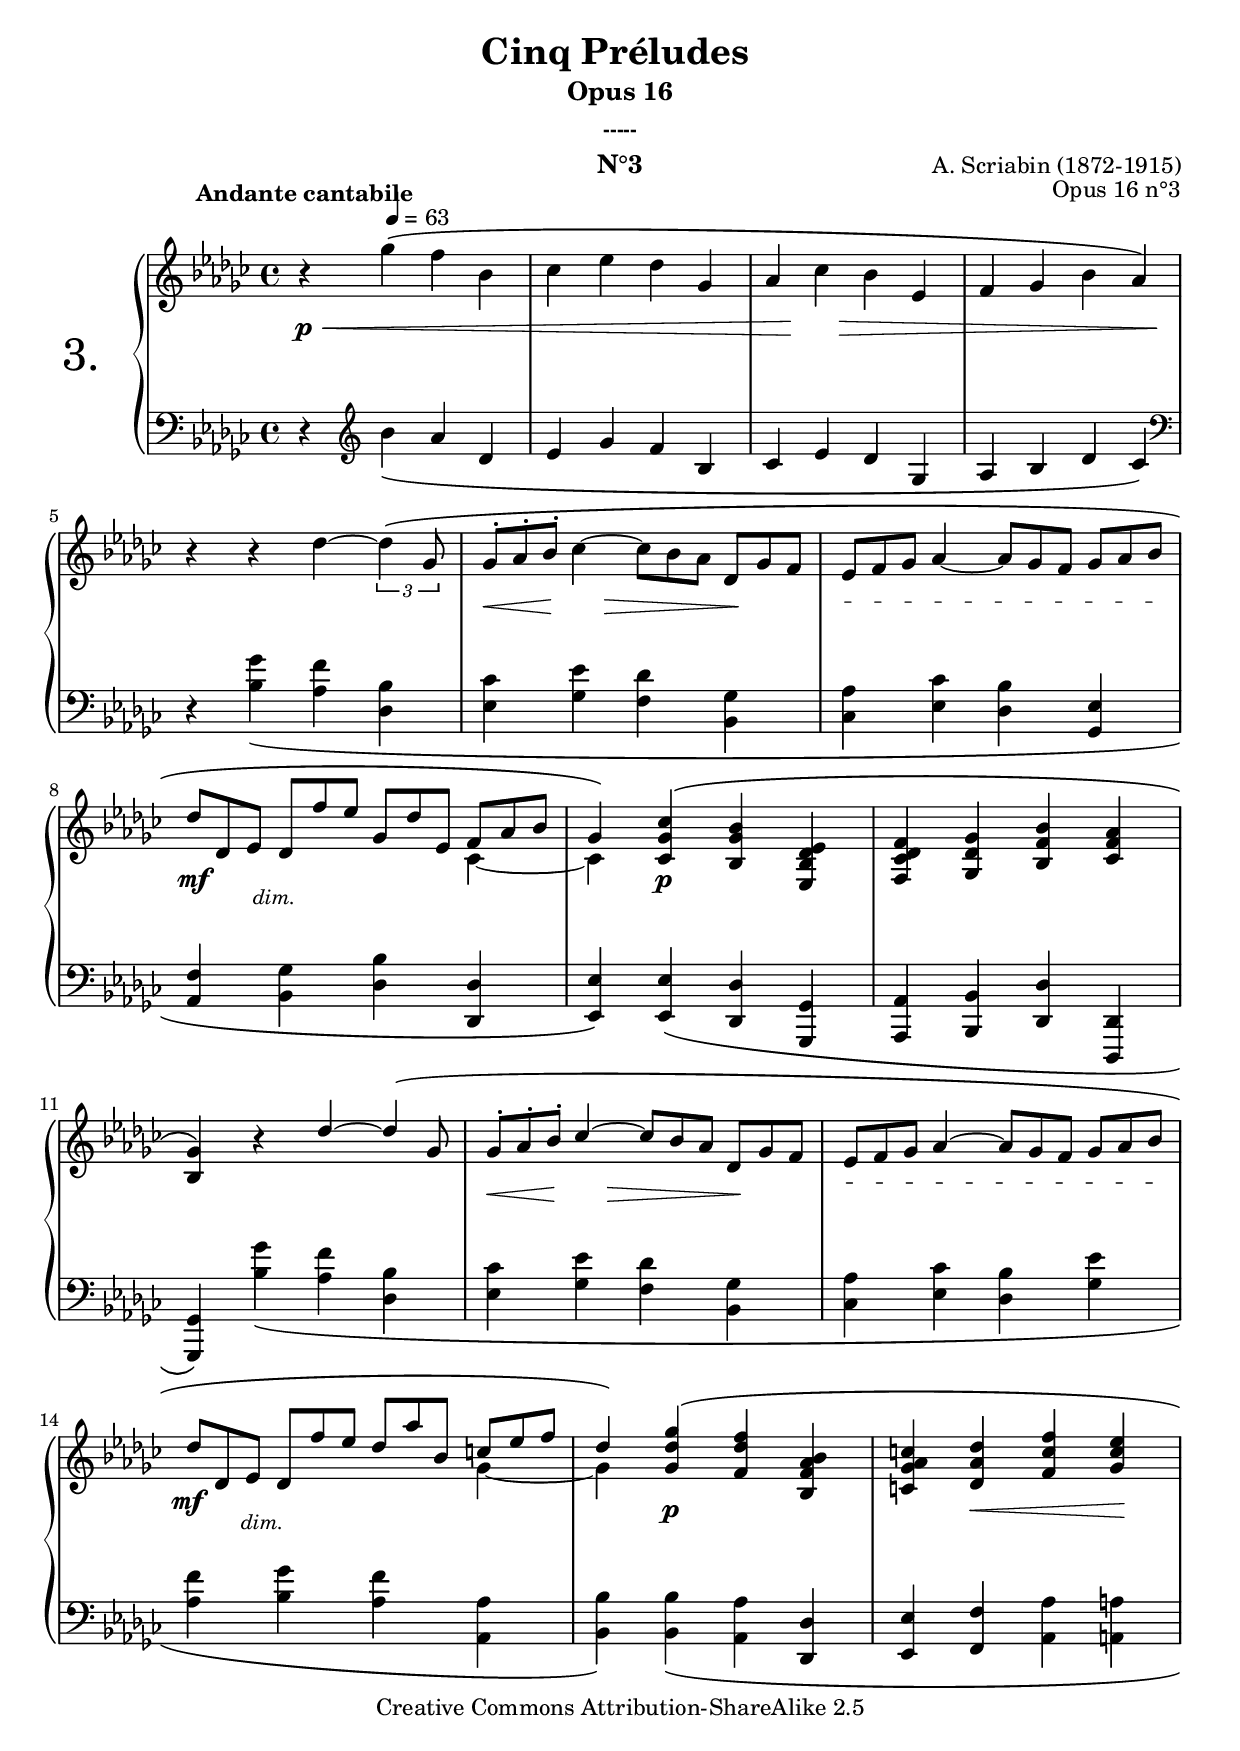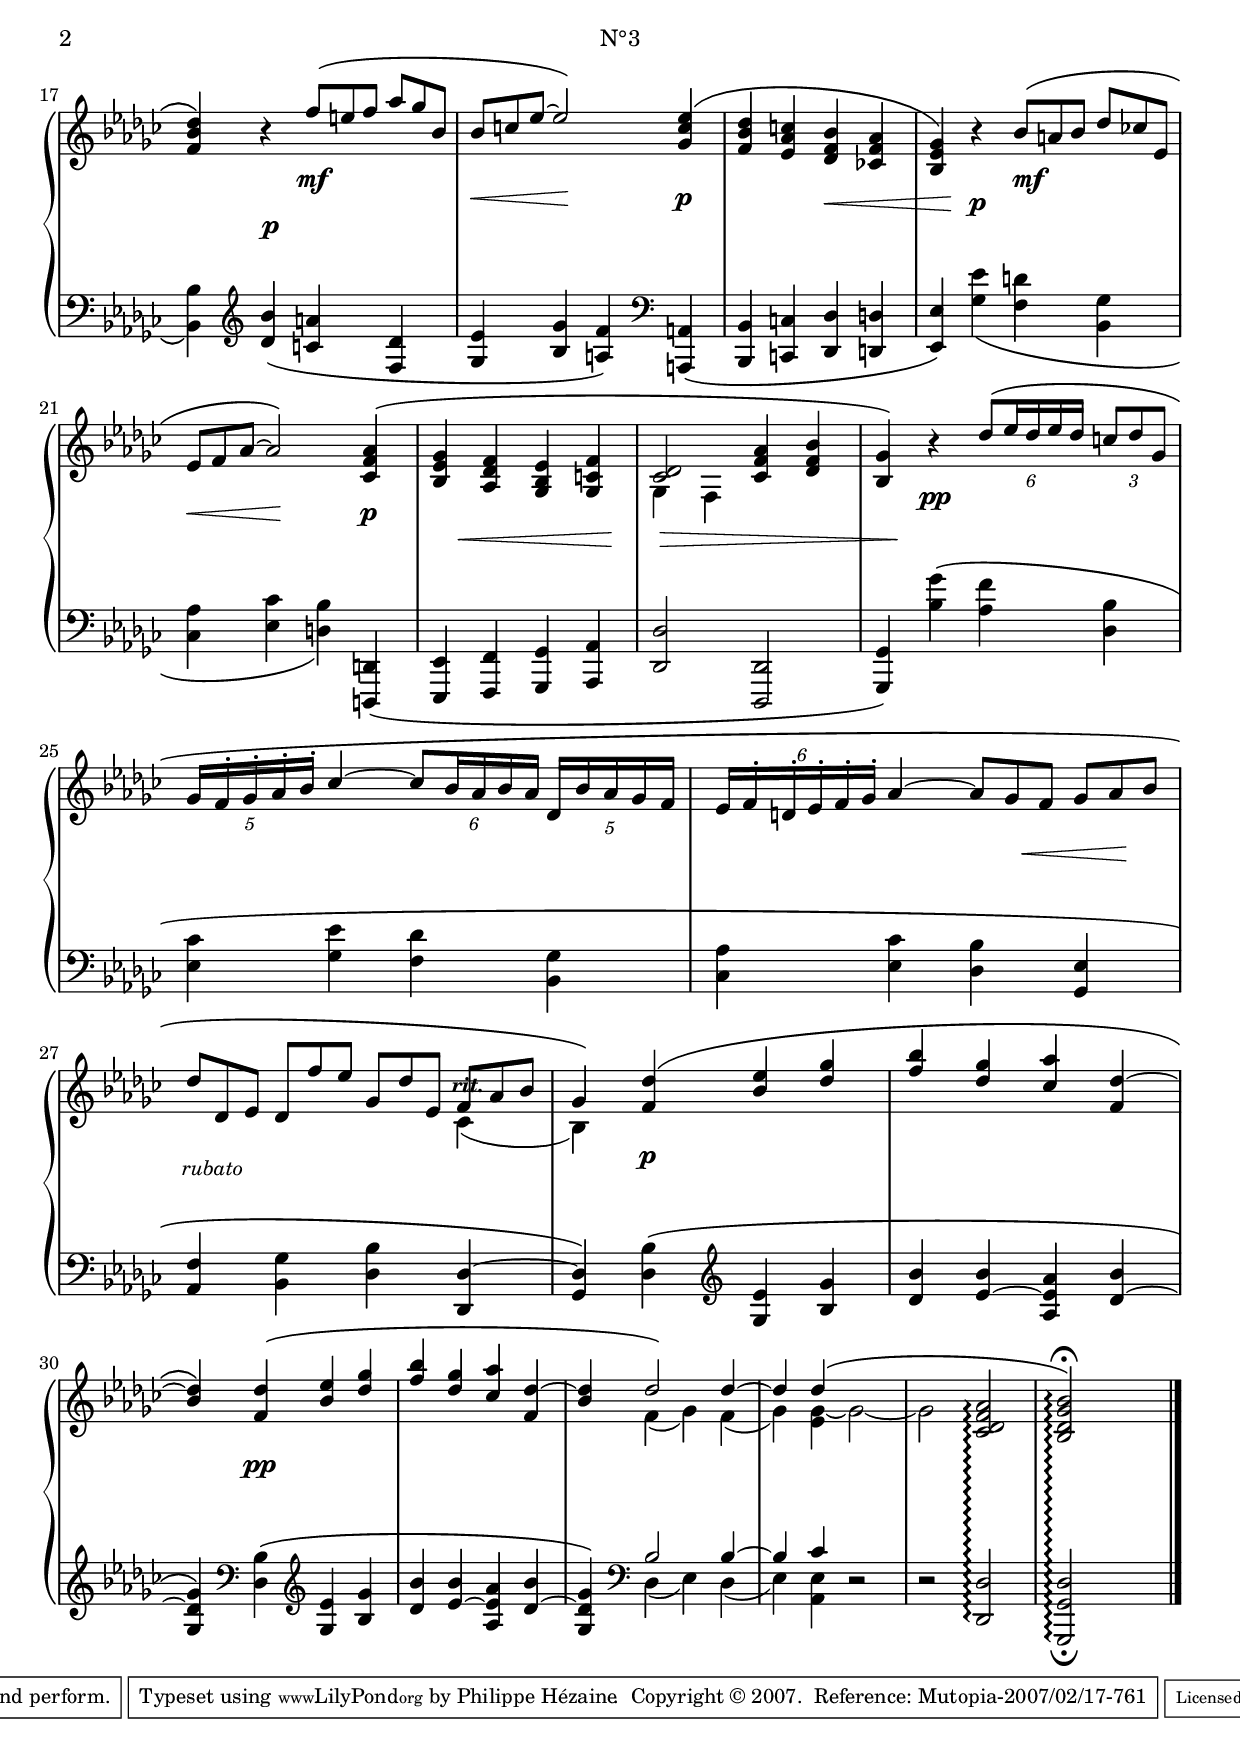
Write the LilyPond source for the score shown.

 \version "2.10.16"

 \paper { between-system-padding = #1
	ragged-bottom=##f
	ragged-last-bottom=##f
	}
 
     \header {
       title = "Cinq Préludes "
       subtitle = "Opus 16"
       subsubtitle = "-----"
       composer = "A. Scriabin (1872-1915)"
       opus = "Opus 16 n°3"
       instrument = "N°3"
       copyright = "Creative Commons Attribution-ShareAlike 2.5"
     
       % These are headers used by the Mutopia Project
       % http://www.mutopiaproject.org/
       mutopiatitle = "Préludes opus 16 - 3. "
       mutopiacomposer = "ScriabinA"
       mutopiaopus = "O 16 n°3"
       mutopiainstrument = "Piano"
       date = "composer's dates"
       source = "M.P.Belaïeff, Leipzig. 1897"
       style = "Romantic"
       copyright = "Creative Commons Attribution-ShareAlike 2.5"
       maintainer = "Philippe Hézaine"
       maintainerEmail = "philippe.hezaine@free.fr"
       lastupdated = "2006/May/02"



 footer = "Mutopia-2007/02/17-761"
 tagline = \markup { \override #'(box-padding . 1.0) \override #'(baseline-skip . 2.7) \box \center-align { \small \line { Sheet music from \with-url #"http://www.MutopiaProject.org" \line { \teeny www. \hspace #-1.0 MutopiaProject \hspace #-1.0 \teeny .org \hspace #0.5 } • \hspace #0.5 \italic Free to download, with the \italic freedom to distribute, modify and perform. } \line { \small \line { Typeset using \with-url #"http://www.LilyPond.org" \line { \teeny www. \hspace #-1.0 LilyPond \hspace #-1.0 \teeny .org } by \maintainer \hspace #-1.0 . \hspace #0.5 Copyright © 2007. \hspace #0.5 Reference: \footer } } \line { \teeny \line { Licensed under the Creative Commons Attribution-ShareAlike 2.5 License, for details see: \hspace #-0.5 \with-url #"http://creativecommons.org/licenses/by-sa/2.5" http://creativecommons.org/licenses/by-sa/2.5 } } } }
     }

     upper = \relative c'' {
       \clef treble
       \key ges \major
       \time 4/4

	\once \override Score.MetronomeMark #'extra-offset = #'(12 . 2)
	\tempo4 = 63
	\once \override TextScript #'extra-offset = #'(-10 . 2.2)
	r4^\markup { \bold "Andante cantabile" } ges'4^\( f bes, |
	ces es des ges, |
	as ces bes es, |
	f ges bes as\) |
\break %mes 5
	\tupletDown
	r4 r4 des ~ \times 2/3 {des4^\( ges,8} |
	\override TupletNumber #'transparent = ##t
	\override TupletBracket #'transparent = ##t
	\times 2/3 {ges8^. as^. bes^.} ces4 ~ \times 2/3 {ces8 bes as} \times 2/3 {des,8 ges f} |
	\textSpannerDown \override TextSpanner #'padding = #1.9 \override TextSpanner #'edge-text = #'("cresc.")
	\times 2/3 {es8\startTextSpan f ges} as4 ~ \times 2/3 {as8 ges f} \times 2/3 {ges as bes\stopTextSpan} |
\break %mes8
	\times 2/3 {des des, es} \times 2/3 {des f' es} \times 2/3 {ges, des' es,} \voiceOne << { \times 2/3 {f as bes} | 
	ges4\)} \context Voice = "1" { \voiceTwo ces,4 ~ | 
	ces4 \oneVoice } >> 

	<ces ges' ces>4^\( <bes ges' bes> <es, bes' des es> |
	<f ces' des f> <ges des' ges> <bes f' bes> <ces f as> |
\break %mes11
	<bes ges'>\) b'4\rest des ~ \times 2/3 {des4^\( ges,8} |
	\times 2/3 {ges8^. as^. bes^.} ces4 ~ \times 2/3 {ces8 bes as} \times 2/3 {des,8 ges f} |
	\textSpannerDown \override TextSpanner #'padding = #1.9 \override TextSpanner #'edge-text = #'("cresc.")
	\times 2/3 {es8\startTextSpan f ges} as4 ~ \times 2/3 {as8 ges f} \times 2/3 {ges8 as bes\stopTextSpan} |
\break %mes14
	\times 2/3 {des8 des, es} \times 2/3 {des8 f' es} \times 2/3 {des8 as' bes,} \voiceOne << { \times 2/3 {c!8 es f} | 
	des4\)} \context Voice = "1" { \voiceTwo ges,4 ~ | 
	ges4 \oneVoice } >>

	<ges des' ges>4^\( <f des' f> <bes, f' as bes> |
	<c! ges' as c> <des as' des> <f c' f> <ges c es> |
\break %mes17
	<f bes des>\) b4\rest  \times 2/3 {f'8^\( e! f} \times 2/3 {as8 ges bes,} |
	\times 2/3 {bes8 c! es~}  es2\)  <ges, c es>4^\( |
	<f bes des> <es as c!> <des f bes> <ces! f as> |
    <bes es ges>\) b'4\rest \times 2/3 {bes8^\( a! bes} \times 2/3 {des8 ces! es,} |
\break %mes21
	\times 2/3 {es8 f as~}  as2\) <ces, f as>4^\( |
	<bes es ges> <as des f> <ges bes es> <ges c! f> |
	\voiceOne << { <ces des>2} \context Voice = "1" { \voiceTwo ges4 f \oneVoice } >>  <ces' f as>4 <des f bes> |
	<bes ges'>\) \revert TupletBracket #'transparent \revert TupletNumber #'transparent \tupletDown b'4\rest \set Timing.beatLength = #(ly:make-moment 1 12) \times 4/6 {des8^\([ es16 des es des]} \set Timing.beatLength = #(ly:make-moment 3 12)  \times 2/3 {c!8 des ges,} |
\break %mes 25
	\times 4/5 {ges16 f^. ges^. as^. bes^.} ces4 ~ \set Timing.beatLength = #(ly:make-moment 1 12) \times 4/6 {ces8[ bes16 as bes as]} \unset Timing.beatLength  \times 4/5 {des,16[ bes' as ges f]} |
	\tupletUp \times 4/6 {es16[ f^. d!^. es^. f^. ges^.]} \override TupletBracket #'transparent = ##t \override TupletNumber #'transparent = ##t as4~ \set Timing.beatLength = #(ly:make-moment 3 12)  \times 2/3 {as8 ges f} \times 2/3 {ges8 as bes} |
\break %mes27
	\times 2/3 {des8 des, es} \times 2/3 {des8 f' es} \times 2/3 {ges,8 des' es,} \voiceOne << { \times 2/3 {f8 as bes} | 
	ges4\)} \context Voice = "1" { \voiceTwo ces,4( |
	bes4) \oneVoice } >>
	<f' des'>4^\( <bes es> <des ges> |
	<f bes> <des ges> <ces as'> <f, des'> ~ |
\break %mes30
	<bes des>\) <f des'>4^\( <bes es> <des ges> |
	<f bes> <des ges> <ces as'> <f, des'> ~ |
	<bes des> \voiceOne << { des2\) des4 ~ |
	des4 des^\(  s2 | s2}
	\context Voice = "1" { \voiceTwo f,4( ges)  f( | ges) <es ges> ~ ges2 ~ | ges2
	\oneVoice } >>
	<ces, des f as>2\arpeggio |
	<bes des ges bes>2\arpeggio^\fermata\) s2 
	


     }
     
     lower = \relative c {
       \clef bass
       \key ges \major
       \time 4/4

	r4 \clef treble bes''4_\( as des,
	es ges f bes,
	ces es des ges,
	as bes des ces\) \clef bass
	r4 <bes ges'>_\( <as f'> <des, bes'>
	<es ces'> <ges es'> <f des'> <bes, ges'>
	<ces as'> <es ces'> <des bes'> <ges, es'>
	<as f'> <bes ges'> <des bes'> <des, des'>
	<es es'>\) <es es'>_\( <des des'> <ges, ges'>
	<as as'> <bes bes'> <des des'> <des, des'>
	<ges ges'>\) <bes'' ges'>_\( <as f'> <des, bes'>
	<es ces'> <ges es'> <f des'> <bes, ges'>
	<ces as'> <es ces'> <des bes'> <ges es'>
	<as f'> <bes ges'> <as f'> <as, as'>
	<bes bes'>\) <bes bes'>_\( <as as'> <des, des'>
	<es es'> <f f'> <as as'> <a! a'!>
	<bes bes'>\) \clef treble <des' bes'>_\( <c! a'!> <f, des'>
	<ges es'> <bes ges'> <a! f'>\) \clef bass <a,, a'>_\(
	<bes bes'> <c! c'!> <des des'> <d! d'!>
	<es es'>\) <ges' es'>_\( <f d'!> <bes, ges'>
	<ces as'> <es ces'> <d! bes'>\) <d,,! d'!>_\(
	<es es'> <f f'> <ges ges'> <as as'>
	<des des'>2 <des, des'>
	<ges ges'>4\) <bes'' ges'>^\( <as f'> <des, bes'>
	<es ces'> <ges es'> <f des'> <bes, ges'>
	<ces as'> <es ces'> <des bes'> <ges, es'>
	<as f'> <bes ges'> <des bes'> \tieUp <des, des'> ~
	<ges des'>\) <des' bes'>^\( \clef treble <ges es'> <bes ges'>
	<des bes'> \tieUp <es bes'> ~ <as, es' as> \tieUp <des bes'> ~
	<ges, des' ges>\) \clef bass <des bes'>^\( \clef treble <ges es'> <bes ges'>
	<des bes'> \tieUp <es bes'> ~ <as, es' as> \tieUp <des bes'> ~
	<ges, des' ges>\) \clef bass \voiceOne << {bes2 bes4~ | 
	bes4 ces}
	\context Voice = "1" { \voiceTwo des,4( es) des( | 
	es) <as, es'> \oneVoice } >> d2\rest 
	d2\rest <des, des'>2\arpeggio
	<ges, ges' des'>\arpeggio_\fermata s2    \bar"|."
	

     }
     
     dynamics = {

       s4\p\< s2.
	s1
	s8 s8\! s8 s8\> s2
	s2. s8 s8\!
	s1
	s8\< s16 s16\! s8 s8\> s4 s8\! s8
	s1
	s4\mf \override TextScript #'extra-offset = #'(-2.5 . 2) s2._\markup { \italic \small  dim. }
	s4 s2.\p
	s1*2
	s8\< s16 s16\! s8 s8\> s4 s8\! s8
	s1
     \once \override DynamicText #'extra-offset = #'(-0.5 . 3.2) s4\mf \override TextScript #'extra-offset = #'(-3.5 . 2.5) s2._\markup { \italic \small  dim. }
	s4 s2.\p
	s4 s4\< s4 s4\!
	s2 \once \override DynamicText #'extra-offset = #'(0 . 4.2) s4\mf \once \override DynamicText #'extra-offset = #'(-12 . -0.2) s4\p
	s8\< s8 s8\! s8 s4 s4\p
	s2 \once\override Hairpin #'extra-offset = #'(0 . 2) s4\< s4
	s8 s8\! \once \override DynamicText #'extra-offset = #'(0 . 2) s4\p \once \override DynamicText #'extra-offset = #'(0.8 . 4.2) s4\mf s4
	s8\< s8 s4\! s4 s4\p
       s8 \once\override Hairpin #'extra-offset = #'(0 . 0) s8\< s4 s4 s8 s8\!
	\once\override Hairpin #'extra-offset = #'(0.7 . 0) s4\> s2.
	s4\! \once \override DynamicText #'extra-offset = #'(0 . 4) s4\pp
s2
	s1
	s2 s8 s8\< s8 s8\!
	\override TextScript #'extra-offset = #'(-0.5 . 2.5)
	s4_\markup { \italic \small  rubato } s2 \override TextScript #'extra-offset = #'(-0.5 . 10.5) s4_\markup { \bold \small rit. }
	s4 s4\p s2
	s1
	s4 s4\pp s2
	s1*5 
     }

     
     \score {
       \context PianoStaff <<
  \set PianoStaff.instrumentName = \markup{ \fontsize #6 {"3."} \hspace #1.0 }
	\set PianoStaff.connectArpeggios = ##t
         \context Staff=upper \upper
         \context Dynamics=dynamics \dynamics
         \context Staff=lower <<
           \clef bass
           \lower
         >>

       >>
       \layout {
	ragged-last = ##f
         \context {
           \type "Engraver_group"
           \name Dynamics
           \alias Voice % So that \cresc works, for example.
           \consists "Output_property_engraver"
     
           \override VerticalAxisGroup #'minimum-Y-extent = #'(-5 . 5)
           \consists "Script_engraver"
           \consists "Dynamic_engraver"
           \consists "Text_engraver"
     
           \override TextScript #'font-size = #2
           \override TextScript #'font-shape = #'italic
           \override DynamicText #'extra-offset = #'(0 . 2.5)
           \override Hairpin #'extra-offset = #'(0 . 2.5)
     
           \consists "Skip_event_swallow_translator"
     
           \consists "Axis_group_engraver"
         }
         \context {
           \PianoStaff
           \accepts Dynamics
           \override VerticalAlignment #'forced-distance = #5.5
         }
       }
     }
     \score {
       \context PianoStaff <<
         \context Staff=upper  \upper %\dynamics

         \context Staff=lower << \lower %\dynamics
	>>

       >>
       \midi {
	\context { \Score
	tempoWholesPerMinute = #(ly:make-moment 63 4)
	     }

         \context {
           \type "Performer_group"
           \name Dynamics
         }
	
         \context {
           \PianoStaff
           \accepts Dynamics
         }
       }
     }
